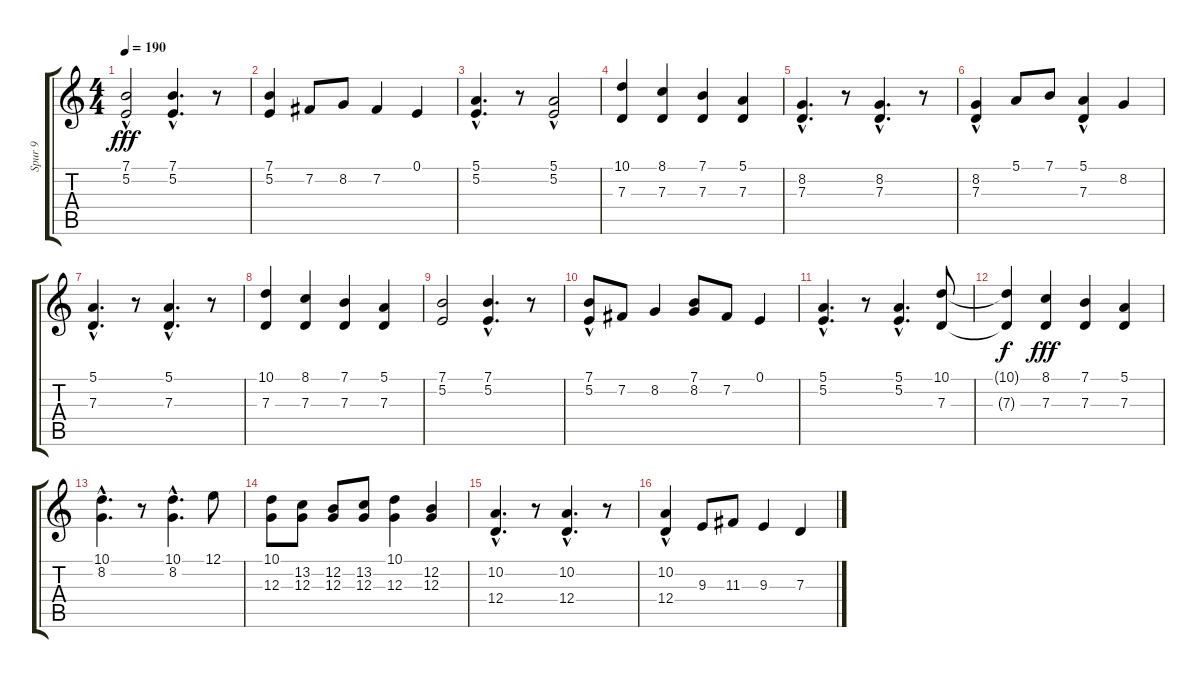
\track ("Spur 9" "Spur 9") {instrument violin}
\staff {score tabs}
\tuning (E4 B3 G3 D3 A2 E2) {hide}
\ts (4 4)
\tempo 190
\clef g2
\ks c
(7.1 5.2{hac}).2{dy fff} (7.1{hac} 5.2{hac}).4{d} r.8 |
(7.1 5.2).4 7.2.8 8.2.8 7.2.4 0.1.4 |
(5.1{hac} 5.2{hac}).4{d} r.8 (5.1 5.2{hac}).2 |
(10.1 7.3).4 (8.1 7.3).4 (7.1 7.3).4 (5.1 7.3).4 |
(8.2{hac} 7.3{hac}).4{d} r.8 (8.2{hac} 7.3{hac}).4{d} r.8 |
(8.2 7.3{hac}).4 5.1.8 7.1.8 (5.1 7.3{hac}).4 8.2.4 |
(5.1{hac} 7.3{hac}).4{d} r.8 (5.1{hac} 7.3{hac}).4{d} r.8 |
(10.1 7.3).4 (8.1 7.3).4 (7.1 7.3).4 (5.1 7.3).4 |
(7.1 5.2).2 (7.1{hac} 5.2{hac}).4{d} r.8 |
(7.1{hac} 5.2).8 7.2.8 8.2.4 (7.1 8.2).8 7.2.8 0.1.4 |
(5.1{hac} 5.2{hac}).4{d} r.8 (5.1{hac} 5.2{hac}).4{d} (10.1 7.3).8 |
(10.1{t} 7.3{t}).4{dy f} (8.1 7.3).4{dy fff} (7.1 7.3).4 (5.1 7.3).4 |
(10.1{hac} 8.2{hac}).4{d} r.8 (10.1 8.2{hac}).4{d} 12.1.8 |
(10.1 12.3).8 (13.2 12.3).8 (12.2 12.3).8 (13.2 12.3).8 (10.1 12.3).4 (12.2 12.3).4 |
(10.2{hac} 12.4{hac}).4{d} r.8 (10.2{hac} 12.4{hac}).4{d} r.8 |
(10.2{hac} 12.4).4 9.3.8 11.3.8 9.3.4 7.3.4
